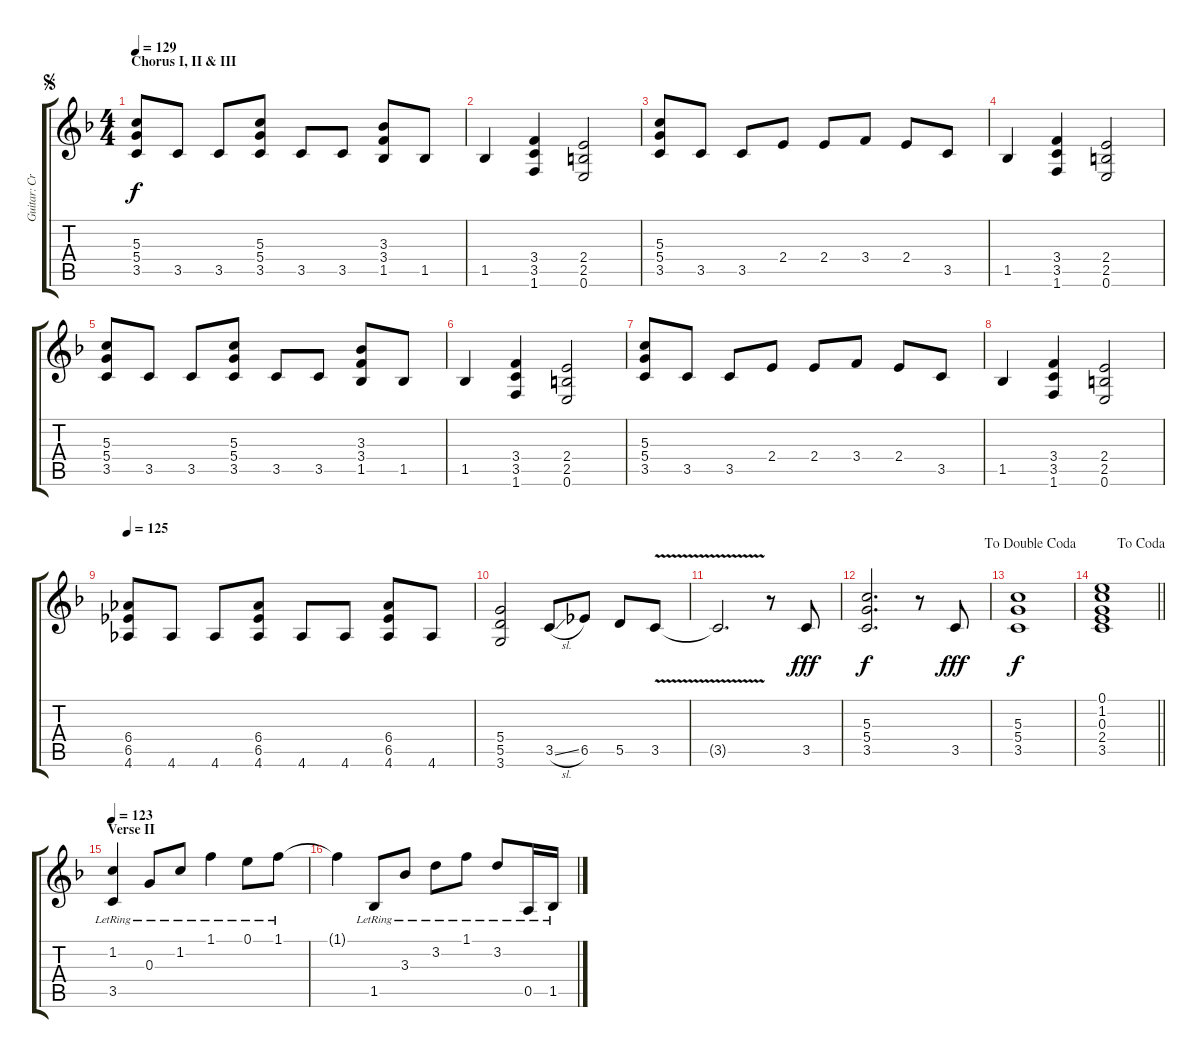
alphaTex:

\track ("Guitar: Criss" "Guitar: Cr") {instrument electricguitarclean}
\staff {score tabs}
\tuning (E4 B3 G3 D3 A2 E2) {hide}
\ts (4 4)
\section ("" "Chorus I, II & III")
\jump segno
\tempo 129
\clef g2
\ks f
(5.3 5.4 3.5).8{dy f} 3.5.8 3.5.8 (5.3 5.4 3.5).8 3.5.8 3.5.8 (3.3 3.4 1.5).8 1.5.8 |
1.5.4 (3.4 3.5 1.6).4 (2.4 2.5 0.6).2 |
(5.3 5.4 3.5).8 3.5.8 3.5.8 2.4.8 2.4.8 3.4.8 2.4.8 3.5.8 |
1.5.4 (3.4 3.5 1.6).4 (2.4 2.5 0.6).2 |
(5.3 5.4 3.5).8 3.5.8 3.5.8 (5.3 5.4 3.5).8 3.5.8 3.5.8 (3.3 3.4 1.5).8 1.5.8 |
1.5.4 (3.4 3.5 1.6).4 (2.4 2.5 0.6).2 |
(5.3 5.4 3.5).8 3.5.8 3.5.8 2.4.8 2.4.8 3.4.8 2.4.8 3.5.8 |
1.5.4 (3.4 3.5 1.6).4 (2.4 2.5 0.6).2 |
\tempo 125
(6.4 6.5 4.6).8 4.6.8 4.6.8 (6.4 6.5 4.6).8 4.6.8 4.6.8 (6.4 6.5 4.6).8 4.6.8 |
(5.4 5.5 3.6).2 3.5{sl}.8 6.5.8 5.5.8 3.5{v}.8 |
3.5{v t}.2{d} r.8{volume 13 instrument electricguitarclean} 3.5.8{dy fff} |
(5.3 5.4 3.5).2{d dy f} r.8 3.5.8{dy fff} |
\jump dadoublecoda
(5.3 5.4 3.5).1{dy f} |
\jump dacoda
\barLineRight lightlight
(0.1 1.2 0.3 2.4 3.5).1 |
\section ("" "Verse II")
\tempo 123
(1.2{lr} 3.5{lr}).4 0.3{lr}.8 1.2{lr}.8 1.1{lr}.4 0.1{lr}.8 1.1{lr}.8 |
1.1{t}.4 1.5{lr}.8 3.3{lr}.8 3.2{lr}.8 1.1{lr}.8 3.2{lr}.8 0.5{lr}.16 1.5{lr}.16
